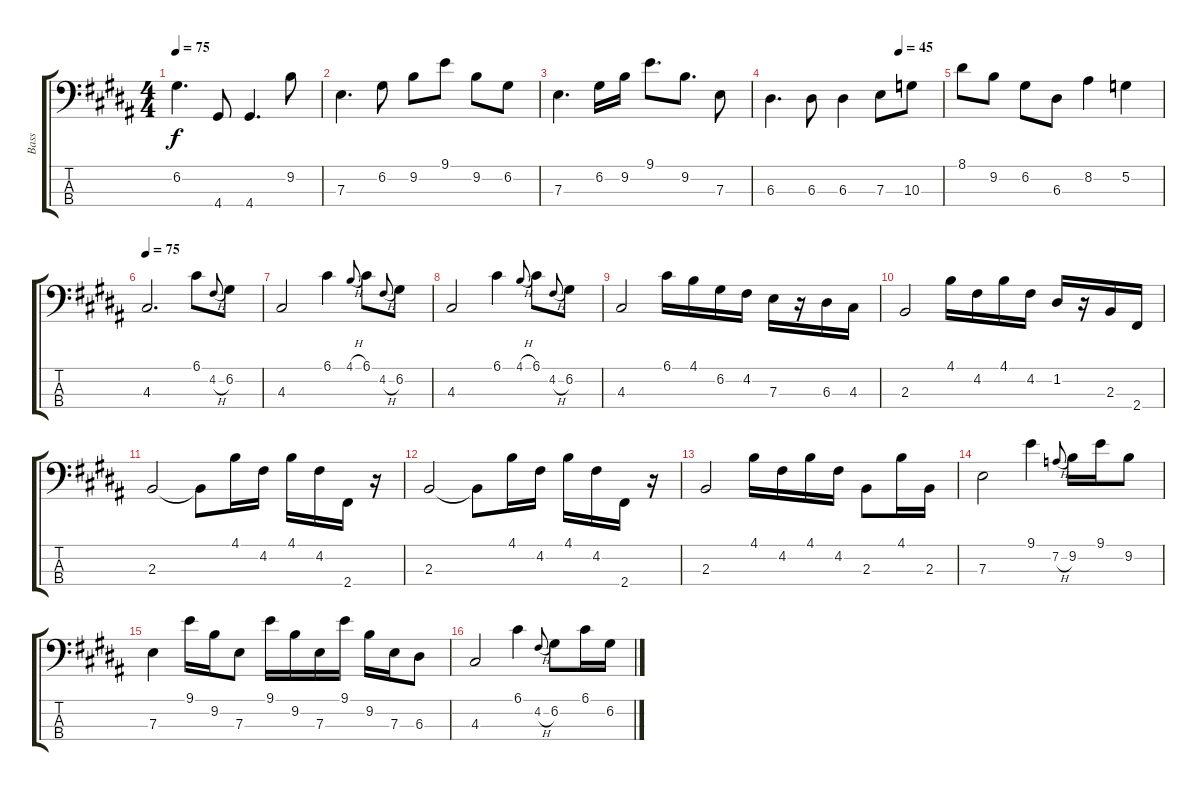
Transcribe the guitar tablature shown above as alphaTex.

\track ("Bass" "Bass") {instrument electricbassfinger}
\staff {score tabs}
\tuning (G2 D2 A1 E1) {hide}
\ts (4 4)
\tempo 75
\clef f4
\ks b
6.2.4{d dy f} 4.4.8 4.4.4{d} 9.2.8 |
7.3.4{d} 6.2.8 9.2.8 9.1.8 9.2.8 6.2.8 |
7.3.4{d} 6.2.16 9.2.16 9.1.8{d} 9.2.8{d} 7.3.8 |
\tempo (45 0.75)
6.3.4{d} 6.3.8 6.3.4 7.3.8 10.3.8 |
8.1.8 9.2.8 6.2.8 6.3.8 8.2.4 5.2.4 |
\tempo 75
4.3.2{d} 6.1.8 4.2{h}.8{gr onbeat} 6.2.8 |
4.3.2 6.1.4 4.1{h}.8{gr onbeat} 6.1.8 4.2{h}.8{gr onbeat} 6.2.8 |
4.3.2 6.1.4 4.1{h}.8{gr onbeat} 6.1.8 4.2{h}.8{gr onbeat} 6.2.8 |
4.3.2 6.1.16 4.1.16 6.2.16 4.2.16 7.3.16 r.16 6.3.16 4.3.16 |
2.3.2 4.1.16 4.2.16 4.1.16 4.2.16 1.2.16 r.16 2.3.16 2.4.16 |
2.3.2 2.3{t}.8 4.1.16 4.2.16 4.1.16 4.2.16 2.4.16 r.16 |
2.3.2 2.3{t}.8 4.1.16 4.2.16 4.1.16 4.2.16 2.4.16 r.16 |
2.3.2 4.1.16 4.2.16 4.1.16 4.2.16 2.3.8 4.1.16 2.3.16 |
7.3.2 9.1.4 7.2{h}.8{gr onbeat} 9.2.16 9.1.16 9.2.8 |
7.3.4 9.1.16 9.2.16 7.3.8 9.1.16 9.2.16 7.3.16 9.1.16 9.2.16 7.3.16 6.3.8 |
4.3.2 6.1.4 4.2{h}.8{gr onbeat} 6.2.8 6.1.16 6.2.16
